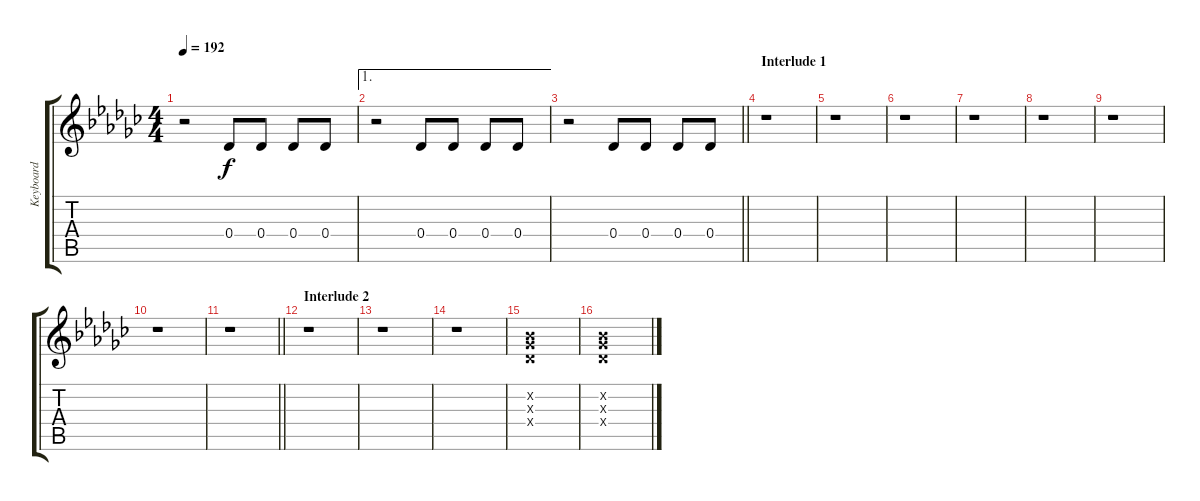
\track ("Keyboard" "Keyboard") {instrument synthbass1}
\staff {score tabs}
\tuning (Eb4 Bb3 Gb3 Db3 Ab2 Eb2) {hide}
\ts (4 4)
\tempo 192
\clef g2
\ks ebminor
r.2{dy f} 0.4.8 0.4.8 0.4.8 0.4.8 |
\ae 1
r.2 0.4.8 0.4.8 0.4.8 0.4.8 |
\barLineRight lightlight
r.2 0.4.8 0.4.8 0.4.8 0.4.8 |
\section ("" "Interlude 1")
r.1 |
r.1 |
r.1 |
r.1 |
r.1 |
r.1 |
r.1 |
\barLineRight lightlight
r.1 |
\section ("" "Interlude 2")
r.1 |
r.1 |
r.1 |
(0.2{x} 0.3{x} 0.4{x}).1 |
(0.2{x} 0.3{x} 0.4{x}).1
